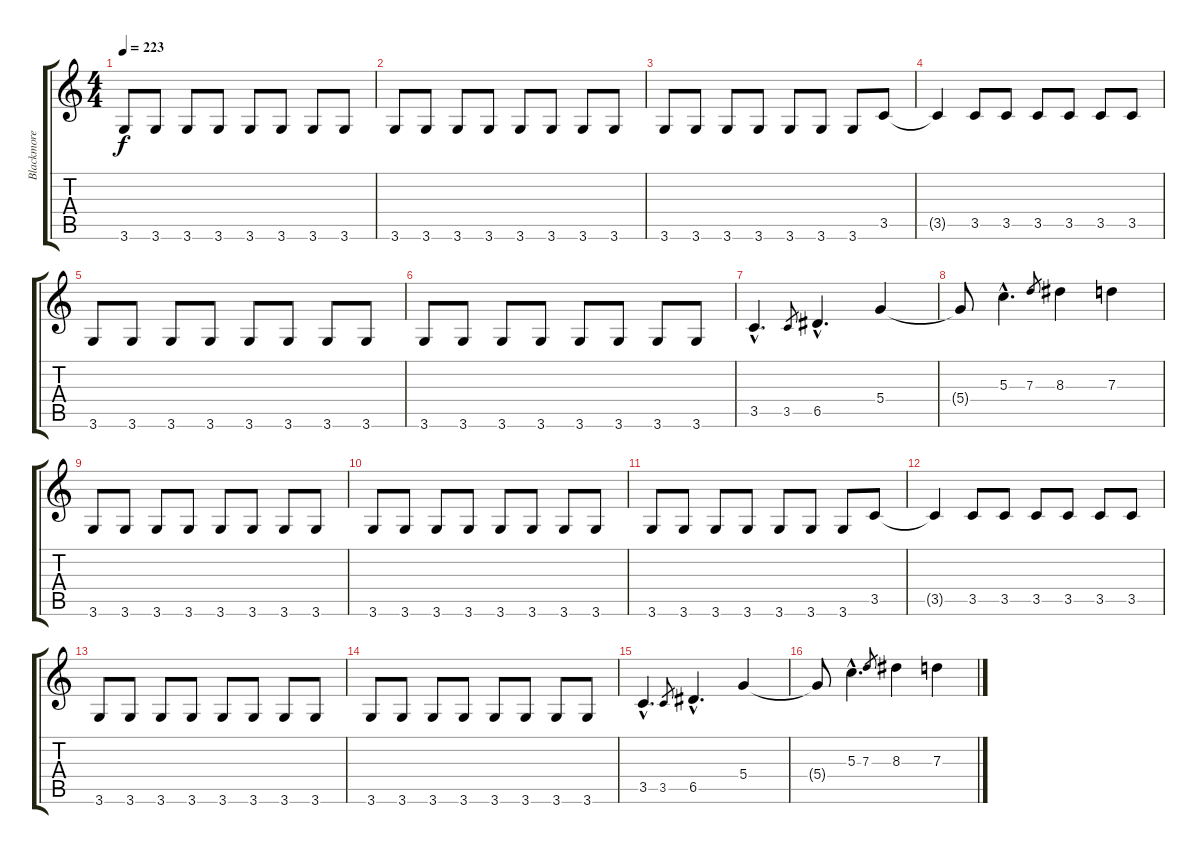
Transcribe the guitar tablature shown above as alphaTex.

\track ("Blackmore" "Blackmore") {instrument distortionguitar}
\staff {score tabs}
\tuning (E4 B3 G3 D3 A2 E2) {hide}
\ts (4 4)
\tempo 223
\clef g2
\ks c
3.6.8{dy f} 3.6.8 3.6.8 3.6.8 3.6.8 3.6.8 3.6.8 3.6.8 |
3.6.8 3.6.8 3.6.8 3.6.8 3.6.8 3.6.8 3.6.8 3.6.8 |
3.6.8 3.6.8 3.6.8 3.6.8 3.6.8 3.6.8 3.6.8 3.5.8 |
3.5{t}.4 3.5.8 3.5.8 3.5.8 3.5.8 3.5.8 3.5.8 |
3.6.8 3.6.8 3.6.8 3.6.8 3.6.8 3.6.8 3.6.8 3.6.8 |
3.6.8 3.6.8 3.6.8 3.6.8 3.6.8 3.6.8 3.6.8 3.6.8 |
3.5{hac}.4{d} 3.5.8{gr} 6.5{hac}.4{d} 5.4.4 |
5.4{t}.8 5.3{hac}.4{d} 7.3.8{gr} 8.3.4 7.3.4 |
3.6.8 3.6.8 3.6.8 3.6.8 3.6.8 3.6.8 3.6.8 3.6.8 |
3.6.8 3.6.8 3.6.8 3.6.8 3.6.8 3.6.8 3.6.8 3.6.8 |
3.6.8 3.6.8 3.6.8 3.6.8 3.6.8 3.6.8 3.6.8 3.5.8 |
3.5{t}.4 3.5.8 3.5.8 3.5.8 3.5.8 3.5.8 3.5.8 |
3.6.8 3.6.8 3.6.8 3.6.8 3.6.8 3.6.8 3.6.8 3.6.8 |
3.6.8 3.6.8 3.6.8 3.6.8 3.6.8 3.6.8 3.6.8 3.6.8 |
3.5{hac}.4{d} 3.5.8{gr} 6.5{hac}.4{d} 5.4.4 |
5.4{t}.8 5.3{hac}.4{d} 7.3.8{gr} 8.3.4 7.3.4
